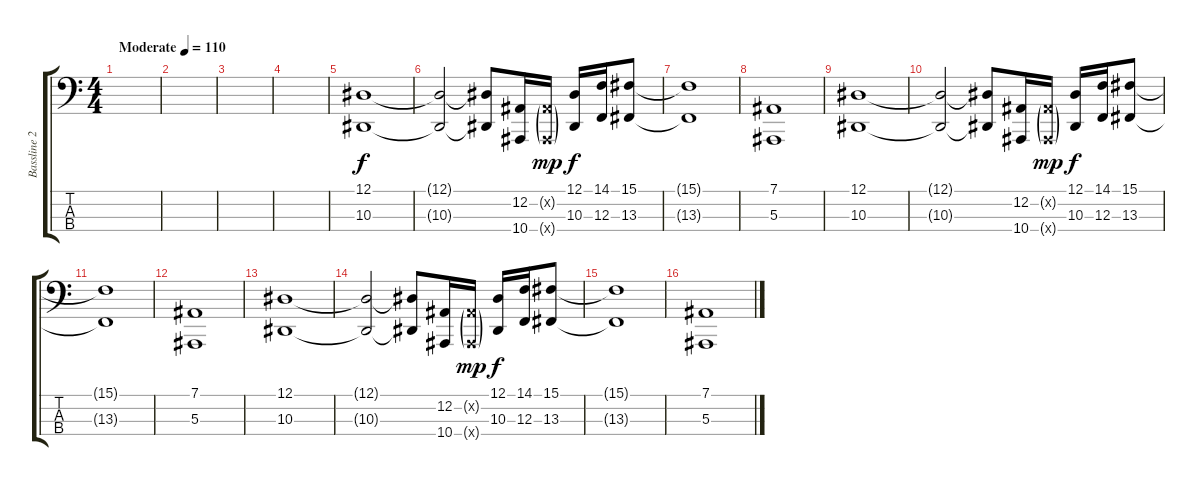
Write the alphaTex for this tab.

\track ("Bassline 2 Higher Oct." "Bassline 2") {instrument lead2sawtooth}
\staff {score tabs}
\tuning (Eb2 Bb1 F1 C1) {hide}
\ts (4 4)
\tempo (110 "Moderate")
\clef f4
\ks c
|
|
|
|
(12.1 10.3).1 |
(12.1{t} 10.3{t}).2 (12.1{t} 10.3{t}).8 (12.2 10.4).16 (12.2{g x} 10.4{g x}).16{dy mp} (12.1 10.3).16{dy f} (14.1 12.3).16 (15.1 13.3).8 |
(15.1{t} 13.3{t}).1 |
(7.1 5.3).1 |
(12.1 10.3).1 |
(12.1{t} 10.3{t}).2 (12.1{t} 10.3{t}).8 (12.2 10.4).16 (12.2{g x} 10.4{g x}).16{dy mp} (12.1 10.3).16{dy f} (14.1 12.3).16 (15.1 13.3).8 |
(15.1{t} 13.3{t}).1 |
(7.1 5.3).1 |
(12.1 10.3).1 |
(12.1{t} 10.3{t}).2 (12.1{t} 10.3{t}).8 (12.2 10.4).16 (12.2{g x} 10.4{g x}).16{dy mp} (12.1 10.3).16{dy f} (14.1 12.3).16 (15.1 13.3).8 |
(15.1{t} 13.3{t}).1 |
(7.1 5.3).1
